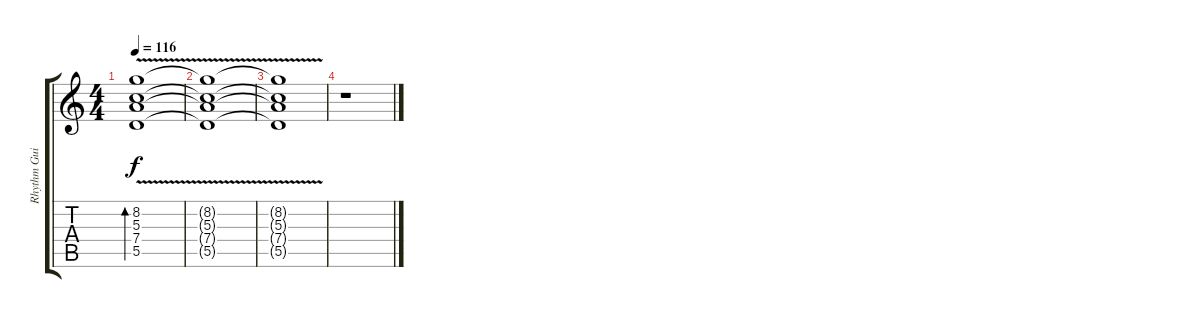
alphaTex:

\track ("Rhythm Guitar 1" "Rhythm Gui") {instrument distortionguitar}
\staff {score tabs}
\tuning (E4 B3 G3 D3 A2 E2) {hide}
\ts (4 4)
\tempo 116
\clef g2
\ks c
(8.2{v} 5.3{v} 7.4{v} 5.5{v}).1{bd 480 dy f} |
(8.2{v t} 5.3{v t} 7.4{v t} 5.5{v t}).1 |
(8.2{v t} 5.3{v t} 7.4{v t} 5.5{v t}).1 |
r.1
